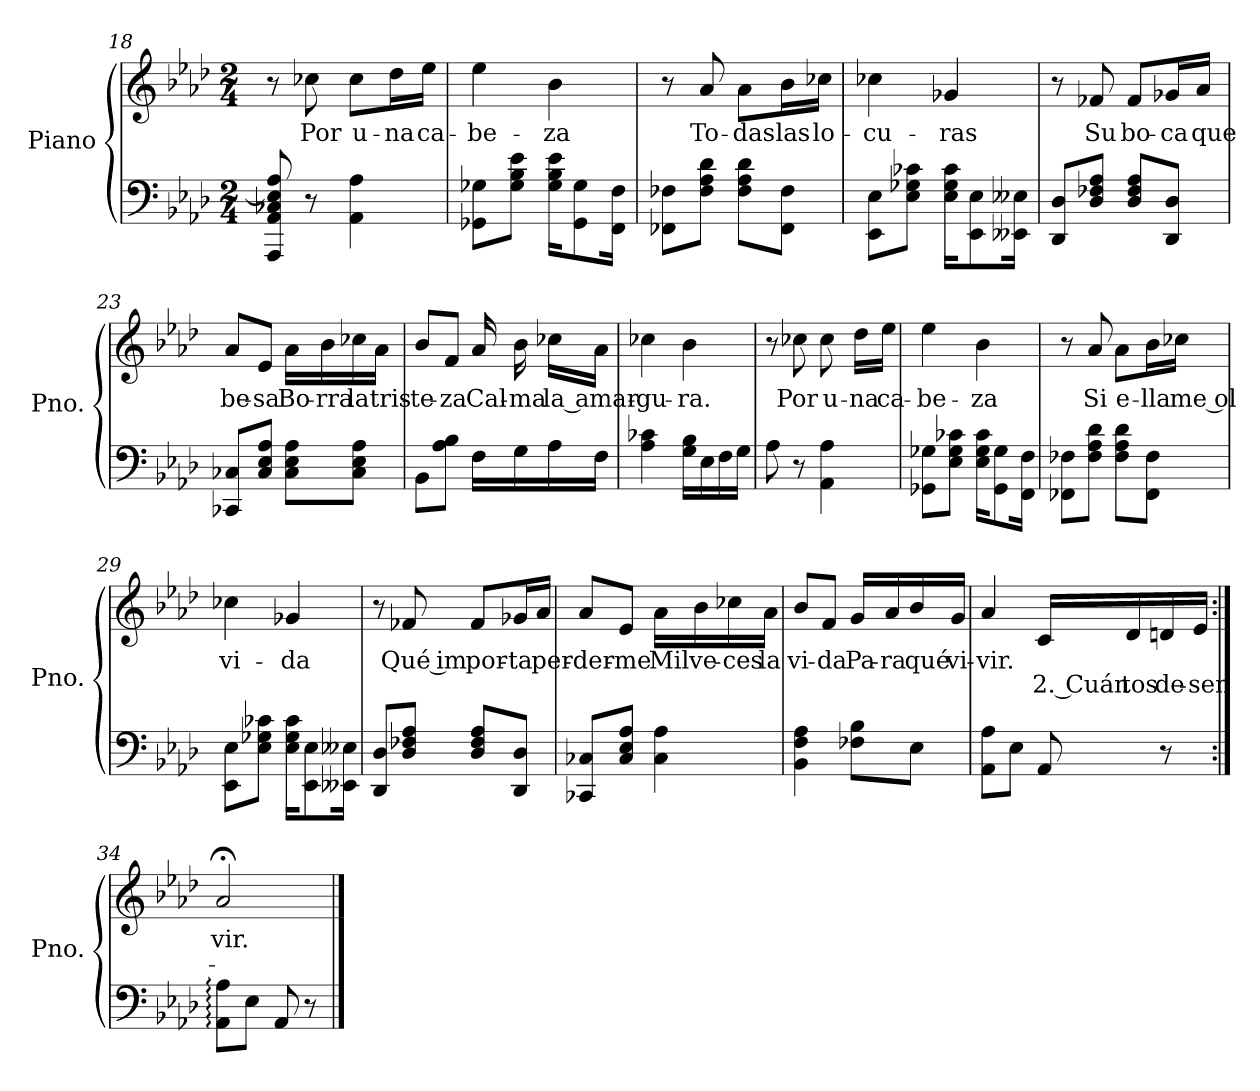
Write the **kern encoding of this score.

**kern	**kern	**text	**text
*part1	*part1	*part1	*part1
*staff2	*staff1	*staff1	*staff1
*I"Piano	*	*	*
*I'Pno.	*	*	*
*clefF4	*clefG2	*	*
*k[b-e-a-d-]	*k[b-e-a-d-]	*	*
*M2/4	*M2/4	*	*
=18	=18	=18	=18
8AAA-/ 8AA-/ 8C-X/ 8E-/] 8A-/	8r	.	.
8r	8cc-X\	Por	.
4AA-\ 4A-\	8cc-\L	u-	.
.	16dd-\L	-na	.
.	16ee-\JJ	ca-	.
!!LO:LB:g=z
=19	=19	=19	=19
8GG-X\ 8G-X\L	4ee-\	-be-	.
8G-\ 8B-\ 8e-\J	.	.	.
16G-\ 16B-\ 16e-\KL	4b-\	-za	.
8GG-\ 8G-\	.	.	.
16FF\ 16F\Jk	.	.	.
=20	=20	=20	=20
8FF-X\ 8F-X\L	8r	.	.
8F-\ 8A-\ 8d-\J	8a-/	To-	.
8F-\ 8A-\ 8d-\L	8a-\L	-das	.
8FF-\ 8F-\J	16b-\L	las	.
.	16cc-X\JJ	lo-	.
=21	=21	=21	=21
8EE-\ 8E-\L	4cc-X\	-cu-	.
8E-\ 8G-X\ 8c-X\J	.	.	.
16E-\ 16G-\ 16c-\KL	4g-X/	-ras	.
8EE-\ 8E-\	.	.	.
16EE--X\ 16E--X\Jk	.	.	.
=22	=22	=22	=22
8DD-/ 8D-/L	8r	.	.
8D-/ 8F-X/ 8A-/J	8f-X/	Su	.
8D-/ 8F-/ 8A-/L	8f-/L	bo-	.
8DD-/ 8D-/J	16g-X/L	-ca	.
.	16a-/JJ	que	.
=23	=23	=23	=23
8CC-X/ 8C-X/L	8a-/L	be-	.
8C-/ 8E-/ 8A-/J	8e-/J	-sa	.
8C-\ 8E-\ 8A-\L	16a-\LL	Bo-	.
.	16b-\	-rra	.
8C-\ 8E-\ 8A-\J	16cc-X\	la	.
.	16a-\JJ	tris-	.
!!LO:LB:g=z
=24	=24	=24	=24
8BB-\L	8b-/L	-te-	.
8A-\ 8B-\J	8f/J	-za	.
16F\LL	16a-/	Cal-	.
16G\	16b-\	-ma	.
16A-\	16cc-X\LL	la a	.
16F\JJ	16a-\JJ	-mar-	.
=25	=25	=25	=25
4A-\ 4c-X\	4cc-X\	-gu-	.
16G\ 16B-\LL	4b-\	-ra.	.
16E-\	.	.	.
16F\	.	.	.
16G\JJ	.	.	.
=26	=26	=26	=26
8A-\	8r	.	.
8r	8cc-X\	Por	.
4AA-\ 4A-\	8cc-\	u-	.
.	16dd-\LL	-na	.
.	16ee-\JJ	ca-	.
=27	=27	=27	=27
8GG-X\ 8G-X\L	4ee-\	-be-	.
8E-\ 8G-\ 8c-X\J	.	.	.
16E-\ 16G-\ 16c-\KL	4b-\	-za	.
8GG-\ 8G-\	.	.	.
16FF\ 16F\Jk	.	.	.
=28	=28	=28	=28
8FF-X\ 8F-X\L	8r	.	.
8F-\ 8A-\ 8d-\J	8a-/	Si	.
8F-\ 8A-\ 8d-\L	8a-\L	e-	.
8FF-\ 8F-\J	16b-\L	-lla	.
.	16cc-X\JJ	me ol	.
!!LO:LB:g=z
=29	=29	=29	=29
8EE-\ 8E-\L	4cc-X\	-vi-	.
8E-\ 8G-X\ 8c-X\J	.	.	.
16E-\ 16G-\ 16c-\KL	4g-X/	-da	.
8EE-\ 8E-\	.	.	.
16EE--X\ 16E--X\Jk	.	.	.
=30	=30	=30	=30
8DD-/ 8D-/L	8r	.	.
*	*MM57	*	*
8D-/ 8F-X/ 8A-/J	8f-X/	Qué im	.
8D-/ 8F-/ 8A-/L	8f-/L	-por-	.
8DD-/ 8D-/J	16g-X/L	-ta	.
.	16a-/JJ	per-	.
=31	=31	=31	=31
8CC-X/ 8C-X/L	8a-/L	-der-	.
8C-/ 8E-/ 8A-/J	8e-/J	-me	.
4C-\ 4A-\	16a-\LL	Mil	.
.	16b-\	ve-	.
.	16cc-X\	-ces	.
.	16a-\JJ	la	.
!!LO:LB:g=z
=32	=32	=32	=32
4BB-\ 4F\ 4A-\	8b-/L	vi-	.
.	8f/J	-da	.
8F-X\ 8B-\L	16g/LL	Pa-	.
.	16a-/	-ra	.
8E-\J	16b-/	qué	.
.	16g/JJ	vi-	.
=33	=33	=33	=33
8AA-\ 8A-\L	4a-/	vir.	.
8E-\J	.	.	.
8AA-/	16c/LL	.	2. Cuán
.	16d-/	.	-tos
8r	16dn/	.	de-
*	*MM60	*	*
.	16e-/JJ	.	-sen-
=34:|!	=34:|!	=34:|!	=34:|!
8AA-\: 8A-\:L	2a-;<:/	-vir.	.
8E-\J	.	.	.
8AA-/	.	.	.
8r	.	.	.
==	==	==	==
*-	*-	*-	*-
